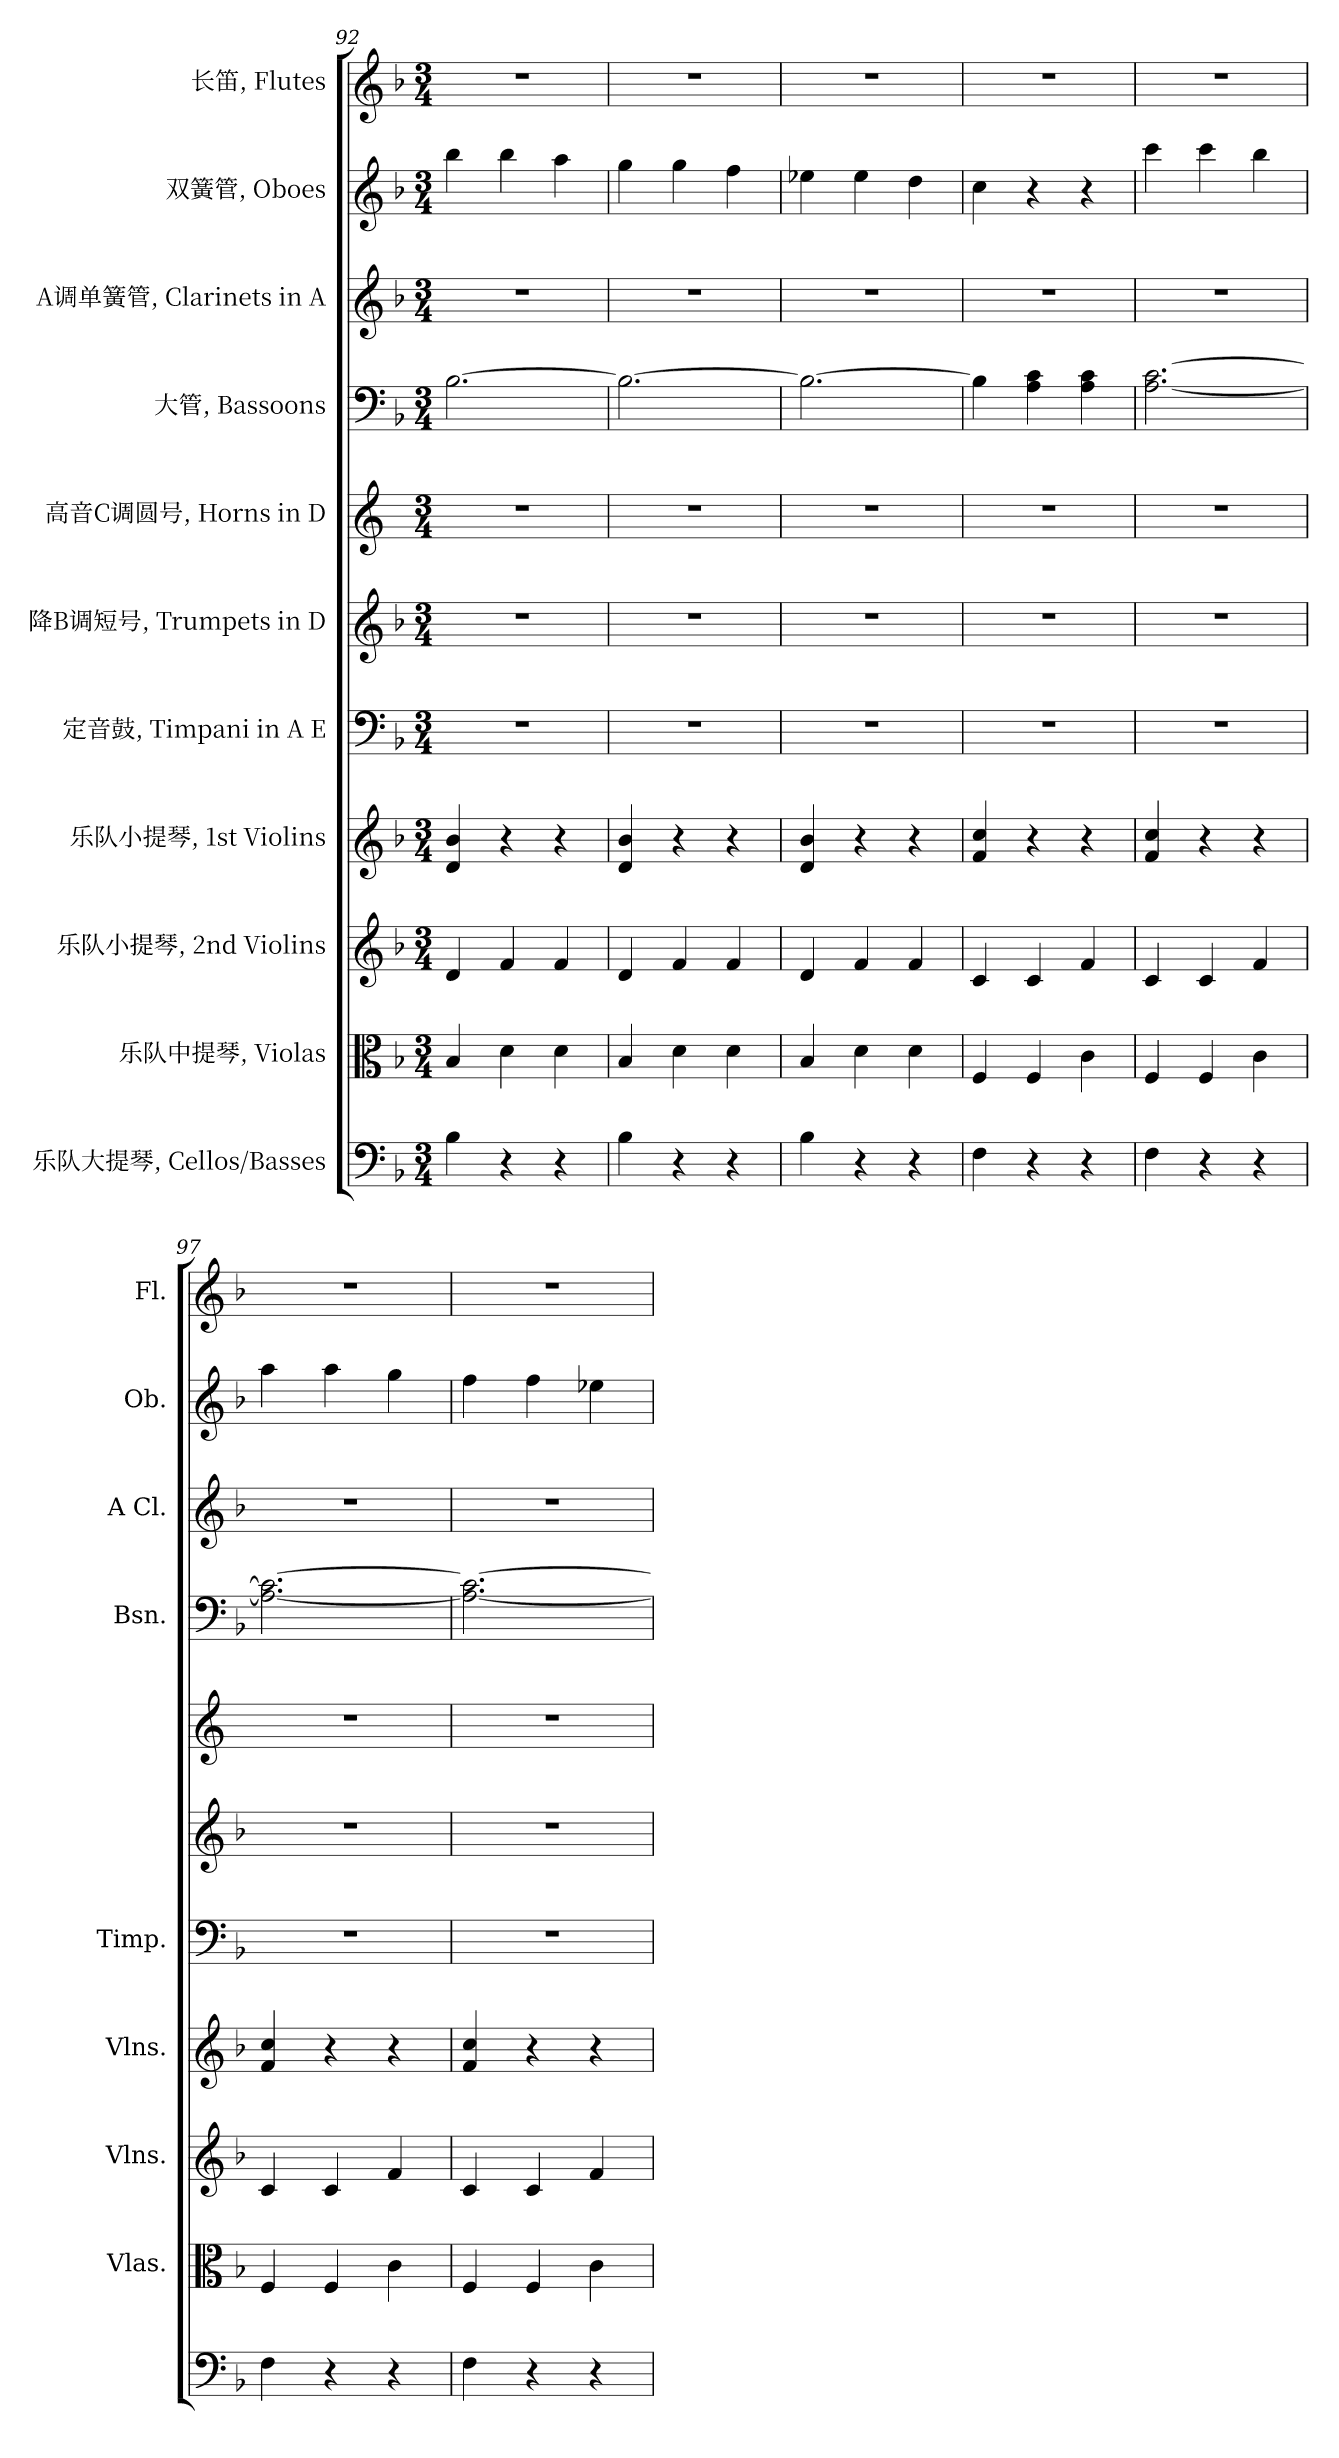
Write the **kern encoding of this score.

**kern	**kern	**kern	**kern	**kern	**kern	**kern	**kern	**kern	**kern	**kern
*part11	*part10	*part9	*part8	*part7	*part6	*part5	*part4	*part3	*part2	*part1
*staff11	*staff10	*staff9	*staff8	*staff7	*staff6	*staff5	*staff4	*staff3	*staff2	*staff1
*I"乐队大提琴, Cellos/Basses	*I"乐队中提琴, Violas	*I"乐队小提琴, 2nd Violins	*I"乐队小提琴, 1st Violins	*I"定音鼓, Timpani in A E	*I"降B调短号, Trumpets in D	*I"高音C调圆号, Horns in D	*I"大管, Bassoons	*I"A调单簧管, Clarinets in A	*I"双簧管, Oboes	*I"长笛, Flutes
*	*I'Vlas.	*I'Vlns.	*I'Vlns.	*I'Timp.	*	*	*I'Bsn.	*I'A Cl.	*I'Ob.	*I'Fl.
*clefF4	*clefC3	*clefG2	*clefG2	*clefF4	*clefG2	*clefG2	*clefF4	*clefG2	*clefG2	*clefG2
*	*	*	*	*	*ITrd1c2	*ITrd4c7	*	*ITrd2c3	*	*
*k[b-]	*k[b-]	*k[b-]	*k[b-]	*k[b-]	*k[b-e-a-]	*k[b-]	*k[b-]	*k[f#c#]	*k[b-]	*k[b-]
*M3/4	*M3/4	*M3/4	*M3/4	*M3/4	*M3/4	*M3/4	*M3/4	*M3/4	*M3/4	*M3/4
=92	=92	=92	=92	=92	=92	=92	=92	=92	=92	=92
4B-\	4B-/	4d/	4d/ 4b-/	2.r	2.r	2.r	[2.B-\	2.r	4bb-\	2.r
4r	4d\	4f/	4r	.	.	.	.	.	4bb-\	.
4r	4d\	4f/	4r	.	.	.	.	.	4aa\	.
=93	=93	=93	=93	=93	=93	=93	=93	=93	=93	=93
4B-\	4B-/	4d/	4d/ 4b-/	2.r	2.r	2.r	2.B-\_	2.r	4gg\	2.r
4r	4d\	4f/	4r	.	.	.	.	.	4gg\	.
4r	4d\	4f/	4r	.	.	.	.	.	4ff\	.
=94	=94	=94	=94	=94	=94	=94	=94	=94	=94	=94
4B-\	4B-/	4d/	4d/ 4b-/	2.r	2.r	2.r	2.B-\_	2.r	4ee-X\	2.r
4r	4d\	4f/	4r	.	.	.	.	.	4ee-\	.
4r	4d\	4f/	4r	.	.	.	.	.	4dd\	.
=95	=95	=95	=95	=95	=95	=95	=95	=95	=95	=95
4F\	4F/	4c/	4f/ 4cc/	2.r	2.r	2.r	4B-\]	2.r	4cc\	2.r
4r	4F/	4c/	4r	.	.	.	4A\ 4c\	.	4r	.
4r	4c\	4f/	4r	.	.	.	4A\ 4c\	.	4r	.
=96	=96	=96	=96	=96	=96	=96	=96	=96	=96	=96
4F\	4F/	4c/	4f/ 4cc/	2.r	2.r	2.r	[2.A\ [2.c\	2.r	4ccc\	2.r
4r	4F/	4c/	4r	.	.	.	.	.	4ccc\	.
4r	4c\	4f/	4r	.	.	.	.	.	4bb-\	.
=97	=97	=97	=97	=97	=97	=97	=97	=97	=97	=97
4F\	4F/	4c/	4f/ 4cc/	2.r	2.r	2.r	2.A\_ 2.c\_	2.r	4aa\	2.r
4r	4F/	4c/	4r	.	.	.	.	.	4aa\	.
4r	4c\	4f/	4r	.	.	.	.	.	4gg\	.
=98	=98	=98	=98	=98	=98	=98	=98	=98	=98	=98
4F\	4F/	4c/	4f/ 4cc/	2.r	2.r	2.r	2.A\_ 2.c\_	2.r	4ff\	2.r
4r	4F/	4c/	4r	.	.	.	.	.	4ff\	.
4r	4c\	4f/	4r	.	.	.	.	.	4ee-X\	.
=	=	=	=	=	=	=	=	=	=	=
*-	*-	*-	*-	*-	*-	*-	*-	*-	*-	*-
